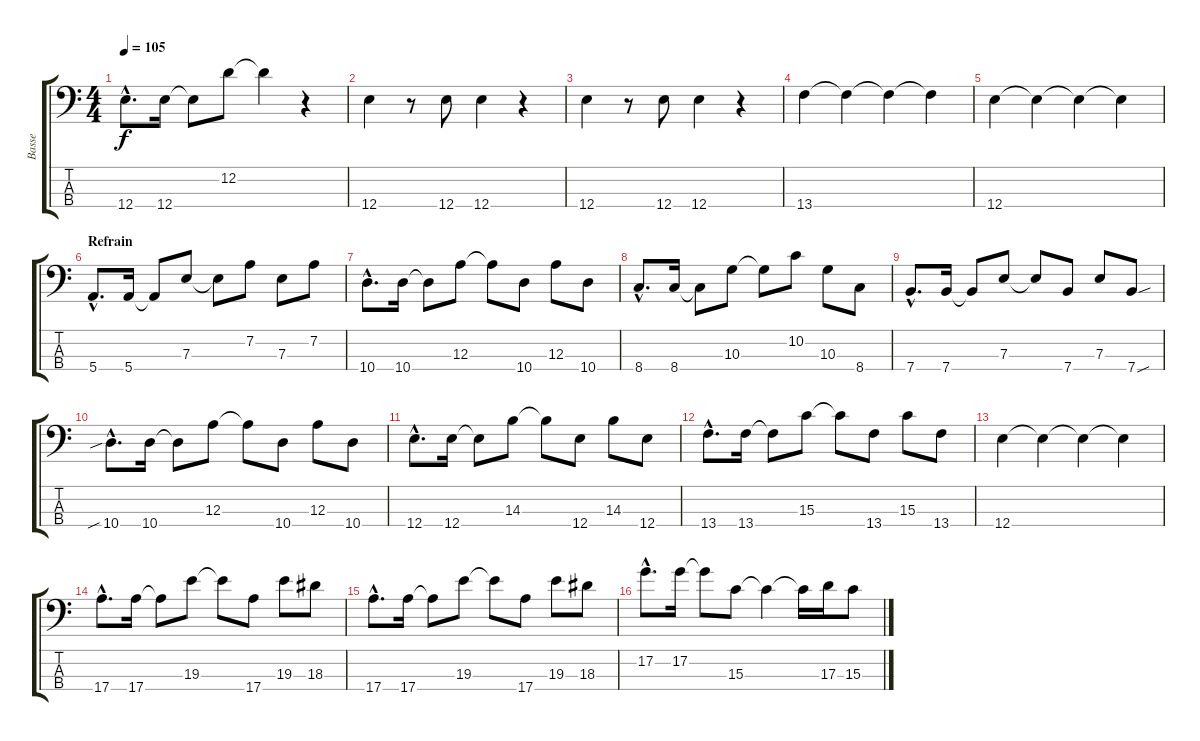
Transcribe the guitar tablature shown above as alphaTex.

\track ("Basse" "Basse") {instrument fretlessbass}
\staff {score tabs}
\tuning (G2 D2 A1 E1) {hide}
\ts (4 4)
\tempo 105
\clef f4
\ks c
12.4{hac}.8{d dy f} 12.4.16 12.4{t}.8 12.2.8 12.2{t}.4 r.4 |
12.4.4 r.8 12.4.8 12.4.4 r.4 |
12.4.4 r.8 12.4.8 12.4.4 r.4 |
13.4.4 13.4{t}.4 13.4{t}.4 13.4{t}.4 |
12.4.4 12.4{t}.4 12.4{t}.4 12.4{t}.4 |
\section ("" "Refrain")
5.4{hac}.8{d} 5.4.16 5.4{t}.8 7.3.8 7.3{t}.8 7.2.8 7.3.8 7.2.8 |
10.4{hac}.8{d} 10.4.16 10.4{t}.8 12.3.8 12.3{t}.8 10.4.8 12.3.8 10.4.8 |
8.4{hac}.8{d} 8.4.16 8.4{t}.8 10.3.8 10.3{t}.8 10.2.8 10.3.8 8.4.8 |
7.4{hac}.8{d} 7.4.16 7.4{t}.8 7.3.8 7.3{t}.8 7.4.8 7.3.8 7.4{sou}.8 |
10.4{sib hac}.8{d} 10.4.16 10.4{t}.8 12.3.8 12.3{t}.8 10.4.8 12.3.8 10.4.8 |
12.4{hac}.8{d} 12.4.16 12.4{t}.8 14.3.8 14.3{t}.8 12.4.8 14.3.8 12.4.8 |
13.4{hac}.8{d} 13.4.16 13.4{t}.8 15.3.8 15.3{t}.8 13.4.8 15.3.8 13.4.8 |
12.4.4 12.4{t}.4 12.4{t}.4 12.4{t}.4 |
17.4{hac}.8{d} 17.4.16 17.4{t}.8 19.3.8 19.3{t}.8 17.4.8 19.3.8 18.3.8 |
17.4{hac}.8{d} 17.4.16 17.4{t}.8 19.3.8 19.3{t}.8 17.4.8 19.3.8 18.3.8 |
17.2{hac}.8{d} 17.2.16 17.2{t}.8 15.3.8 15.3{t}.4 15.3{t}.16 17.3.16 15.3.8
